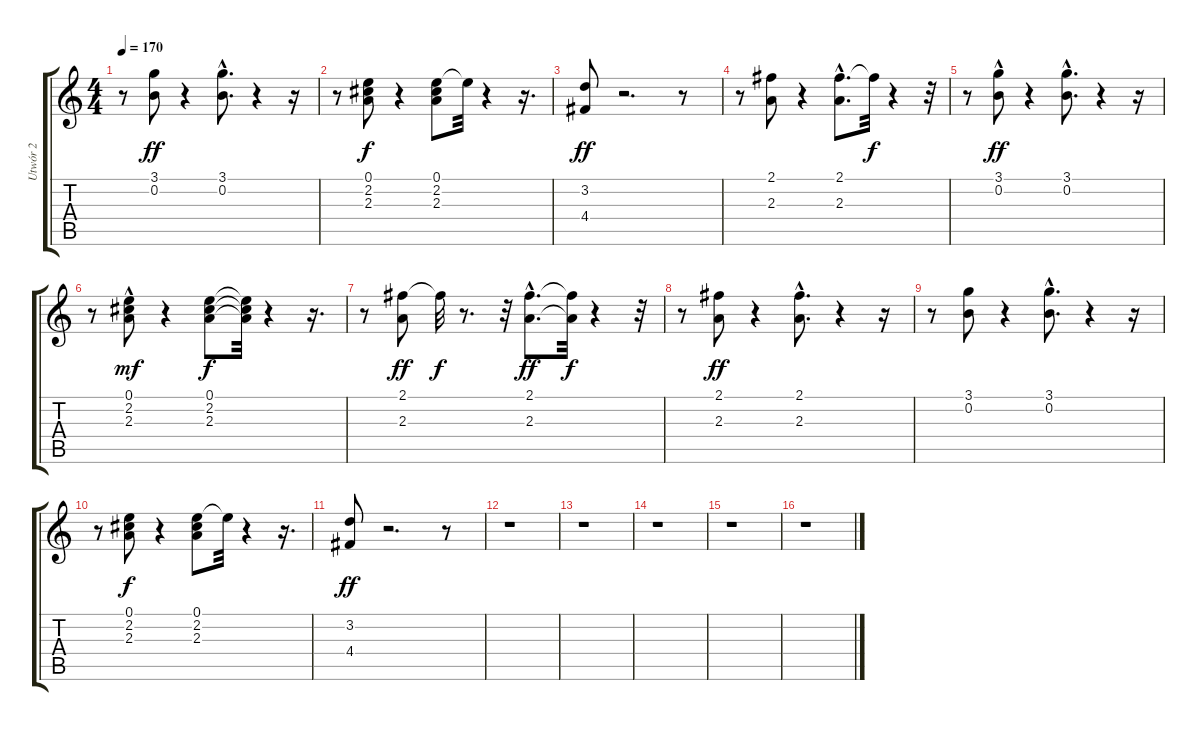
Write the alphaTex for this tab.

\track ("Utwór 2" "Utwór 2") {instrument acousticguitarsteel}
\staff {score tabs}
\tuning (E4 B3 G3 D3 A2 E2) {hide}
\ts (4 4)
\tempo 170
\clef g2
\ks c
r.8{dy ff} (3.1 0.2).8 r.4 (3.1{hac} 0.2).8{d} r.4 r.16 |
r.8 (0.1 2.2 2.3).8{dy f} r.4 (0.1 2.2 2.3).8 0.1{t}.32 r.4 r.16{d} |
(3.2 4.4).8{dy ff} r.2{d} r.8 |
r.8 (2.1 2.3).8 r.4 (2.1{hac} 2.3{hac}).8{d} 2.1{t}.32{dy f} r.4 r.32 |
r.8 (3.1 0.2{hac}).8{dy ff} r.4 (3.1{hac} 0.2{hac}).8{d} r.4 r.16 |
r.8 (0.1 2.2 2.3{hac}).8{dy mf} r.4 (0.1 2.2 2.3).8{dy f} (0.1{t} 2.2{t} 2.3{t}).32 r.4 r.16{d} |
r.8 (2.1 2.3).8{dy ff} 2.1{t}.32{dy f} r.8{d} r.32 (2.1{hac} 2.3{hac}).8{d dy ff} (2.1{t} 2.3{t}).32{dy f} r.4 r.32 |
r.8 (2.1 2.3).8{dy ff} r.4 (2.1{hac} 2.3{hac}).8{d} r.4 r.16 |
r.8 (3.1 0.2).8 r.4 (3.1{hac} 0.2).8{d} r.4 r.16 |
r.8 (0.1 2.2 2.3).8{dy f} r.4 (0.1 2.2 2.3).8 0.1{t}.32 r.4 r.16{d} |
(3.2 4.4).8{dy ff} r.2{d} r.8 |
r.1 |
r.1 |
r.1 |
r.1 |
r.1
